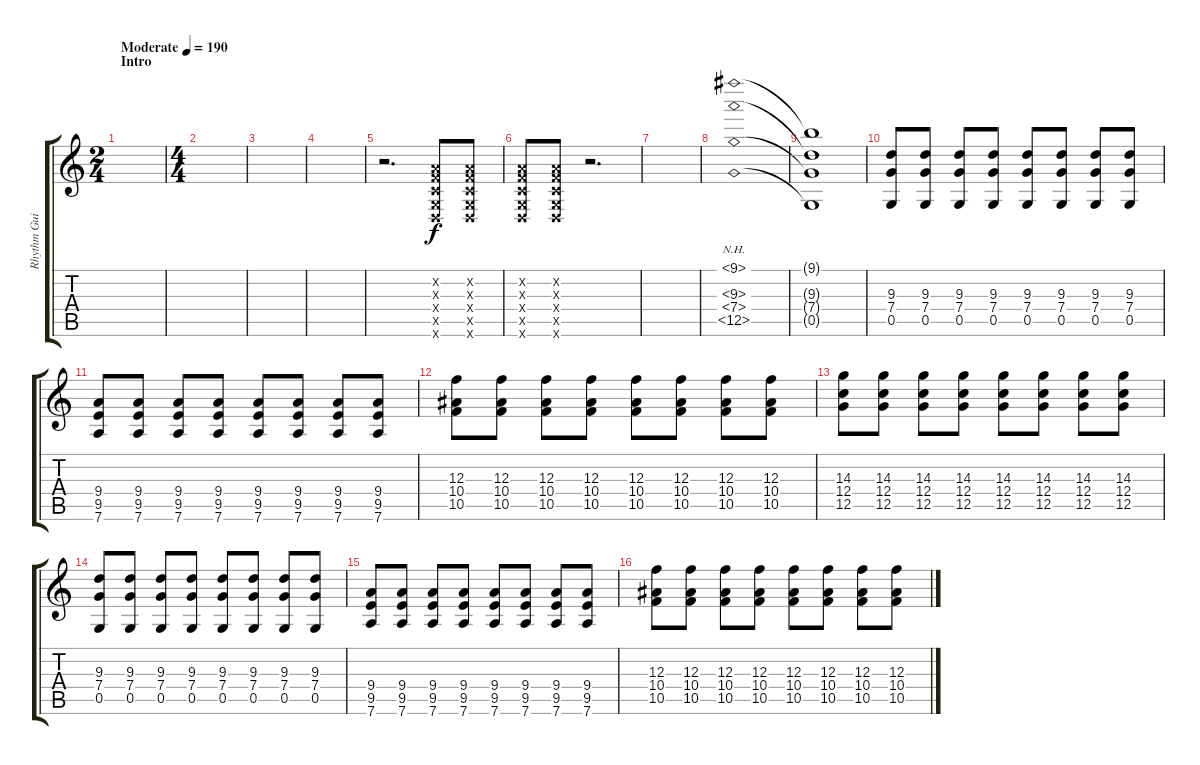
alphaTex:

\track ("Rhythm Guitar" "Rhythm Gui") {instrument distortionguitar}
\staff {score tabs}
\tuning (D4 A3 F3 C3 G2 D2) {hide}
\ts (2 4)
\section ("" "Intro")
\tempo (190 "Moderate")
\clef g2
\ks c
|
\ts (4 4)
|
|
|
r.2{d} (0.2{x} 0.3{x} 0.4{x} 0.5{x} 0.6{x}).8 (0.2{x} 0.3{x} 0.4{x} 0.5{x} 0.6{x}).8 |
(0.2{x} 0.3{x} 0.4{x} 0.5{x} 0.6{x}).8 (0.2{x} 0.3{x} 0.4{x} 0.5{x} 0.6{x}).8 r.2{d} |
|
(9.1{nh} 9.3{nh} 7.4{nh} 0.5{nh}).1 |
(9.1{t} 9.3{t} 7.4{t} 0.5{t}).1 |
(9.3 7.4 0.5).8 (9.3 7.4 0.5).8 (9.3 7.4 0.5).8 (9.3 7.4 0.5).8 (9.3 7.4 0.5).8 (9.3 7.4 0.5).8 (9.3 7.4 0.5).8 (9.3 7.4 0.5).8 |
(9.4 9.5 7.6).8 (9.4 9.5 7.6).8 (9.4 9.5 7.6).8 (9.4 9.5 7.6).8 (9.4 9.5 7.6).8 (9.4 9.5 7.6).8 (9.4 9.5 7.6).8 (9.4 9.5 7.6).8 |
(12.3 10.4 10.5).8 (12.3 10.4 10.5).8 (12.3 10.4 10.5).8 (12.3 10.4 10.5).8 (12.3 10.4 10.5).8 (12.3 10.4 10.5).8 (12.3 10.4 10.5).8 (12.3 10.4 10.5).8 |
(14.3 12.4 12.5).8 (14.3 12.4 12.5).8 (14.3 12.4 12.5).8 (14.3 12.4 12.5).8 (14.3 12.4 12.5).8 (14.3 12.4 12.5).8 (14.3 12.4 12.5).8 (14.3 12.4 12.5).8 |
(9.3 7.4 0.5).8 (9.3 7.4 0.5).8 (9.3 7.4 0.5).8 (9.3 7.4 0.5).8 (9.3 7.4 0.5).8 (9.3 7.4 0.5).8 (9.3 7.4 0.5).8 (9.3 7.4 0.5).8 |
(9.4 9.5 7.6).8 (9.4 9.5 7.6).8 (9.4 9.5 7.6).8 (9.4 9.5 7.6).8 (9.4 9.5 7.6).8 (9.4 9.5 7.6).8 (9.4 9.5 7.6).8 (9.4 9.5 7.6).8 |
(12.3 10.4 10.5).8 (12.3 10.4 10.5).8 (12.3 10.4 10.5).8 (12.3 10.4 10.5).8 (12.3 10.4 10.5).8 (12.3 10.4 10.5).8 (12.3 10.4 10.5).8 (12.3 10.4 10.5).8
